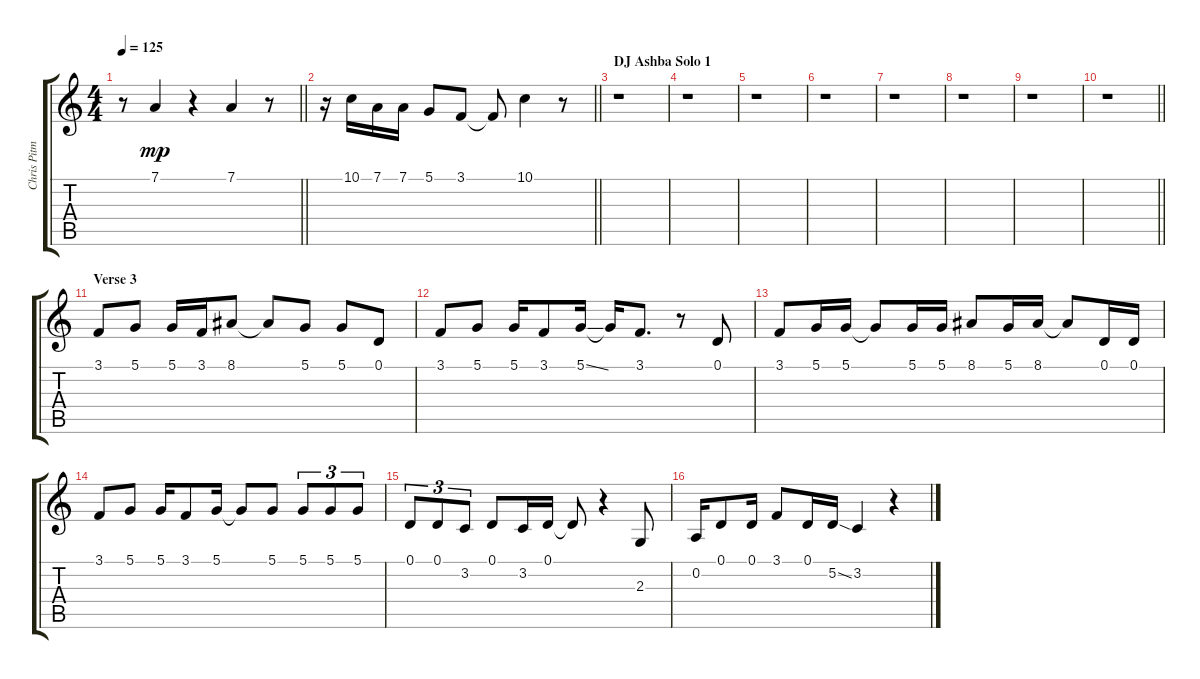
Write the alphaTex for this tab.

\track ("Chris Pitman (VOICE)" "Chris Pitm") {instrument lead3calliope}
\staff {score tabs}
\tuning (D4 A3 F3 C3 G2 D2) {hide}
\ts (4 4)
\tempo 125
\clef g2
\barLineRight lightlight
\ks c
r.8{dy mp} 7.1.4 r.4 7.1.4 r.8 |
\barLineRight lightlight
r.16 10.1.16 7.1.16 7.1.16 5.1.8 3.1.8 3.1{t}.8 10.1.4 r.8 |
\section ("" "DJ Ashba Solo 1")
r.1 |
r.1 |
r.1 |
r.1 |
r.1 |
r.1 |
r.1 |
\barLineRight lightlight
r.1 |
\section ("" "Verse 3")
3.1.8 5.1.8 5.1.16 3.1.16 8.1.8 8.1{t}.8 5.1.8 5.1.8 0.1.8 |
3.1.8 5.1.8 5.1.16 3.1.8 5.1{ss}.16 5.1{t}.16 3.1.8{d} r.8 0.1.8 |
3.1.8 5.1.16 5.1.16 5.1{t}.8 5.1.16 5.1.16 8.1.8 5.1.16 8.1.16 8.1{t}.8 0.1.16 0.1.16 |
3.1.8 5.1.8 5.1.16 3.1.8 5.1.16 5.1{t}.8 5.1.8 5.1.8{tu (3 2)} 5.1.8{tu (3 2)} 5.1.8{tu (3 2)} |
0.1.8{tu (3 2)} 0.1.8{tu (3 2)} 3.2.8{tu (3 2)} 0.1.8 3.2.16 0.1.16 0.1{t}.8 r.4 2.3.8 |
0.2.16 0.1.8 0.1.16 3.1.8 0.1.16 5.2{ss}.16 3.2.4 r.4
